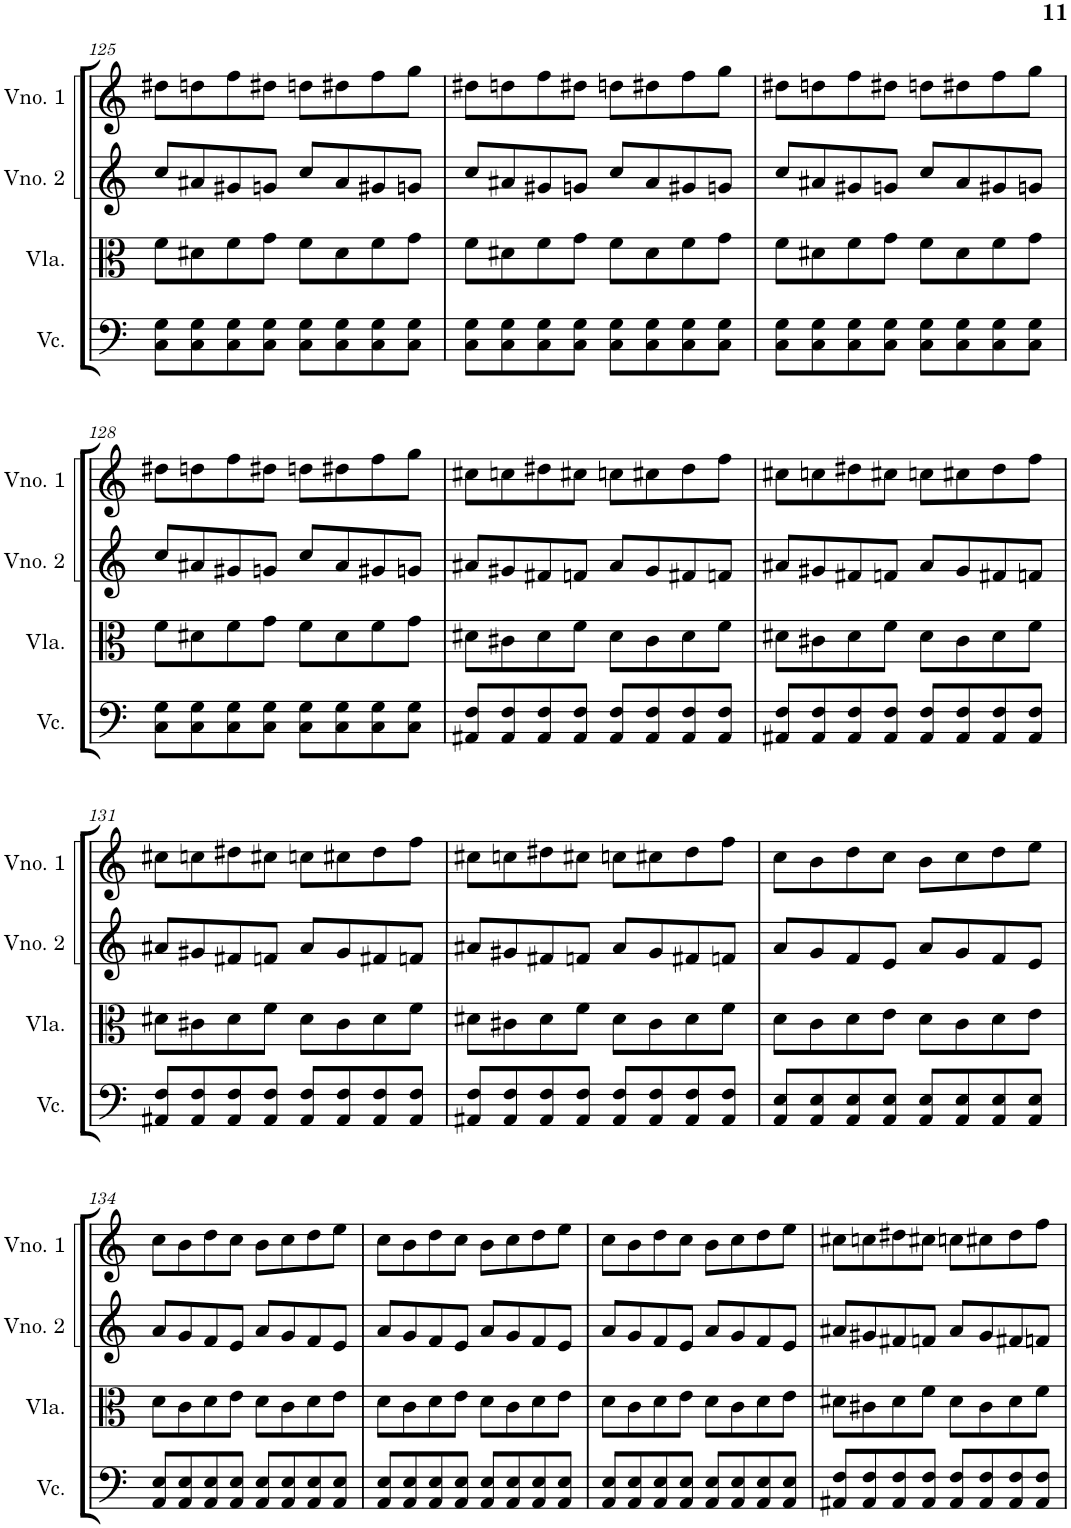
**kern	**kern	**kern	**kern
*part4	*part3	*part2	*part1
*staff4	*staff3	*staff2	*staff1
*I"Violoncelo	*I"Viola	*I"Violino 2	*I"Violino 1
*I'Vc.	*I'Vla.	*I'Vno. 2	*I'Vno. 1
!!LO:PB:g=z
*clefF4	*clefC3	*clefG2	*clefG2
*k[]	*k[]	*k[]	*k[]
*M4/4	*M4/4	*M4/4	*M4/4
=125	=125	=125	=125
8C\ 8G\L	8f\L	8cc/L	8dd#X\L
8C\ 8G\	8d#X\	8a#X/	8ddn\
8C\ 8G\	8f\	8g#X/	8ff\
8C\ 8G\J	8g\J	8gn/J	8dd#X\J
8C\ 8G\L	8f\L	8cc/L	8ddn\L
8C\ 8G\	8d#\	8a#/	8dd#X\
8C\ 8G\	8f\	8g#X/	8ff\
8C\ 8G\J	8g\J	8gn/J	8gg\J
=126	=126	=126	=126
8C\ 8G\L	8f\L	8cc/L	8dd#X\L
8C\ 8G\	8d#X\	8a#X/	8ddn\
8C\ 8G\	8f\	8g#X/	8ff\
8C\ 8G\J	8g\J	8gn/J	8dd#X\J
8C\ 8G\L	8f\L	8cc/L	8ddn\L
8C\ 8G\	8d#\	8a#/	8dd#X\
8C\ 8G\	8f\	8g#X/	8ff\
8C\ 8G\J	8g\J	8gn/J	8gg\J
=127	=127	=127	=127
8C\ 8G\L	8f\L	8cc/L	8dd#X\L
8C\ 8G\	8d#X\	8a#X/	8ddn\
8C\ 8G\	8f\	8g#X/	8ff\
8C\ 8G\J	8g\J	8gn/J	8dd#X\J
8C\ 8G\L	8f\L	8cc/L	8ddn\L
8C\ 8G\	8d#\	8a#/	8dd#X\
8C\ 8G\	8f\	8g#X/	8ff\
8C\ 8G\J	8g\J	8gn/J	8gg\J
!!LO:LB:g=z
=128	=128	=128	=128
8C\ 8G\L	8f\L	8cc/L	8dd#X\L
8C\ 8G\	8d#X\	8a#X/	8ddn\
8C\ 8G\	8f\	8g#X/	8ff\
8C\ 8G\J	8g\J	8gn/J	8dd#X\J
8C\ 8G\L	8f\L	8cc/L	8ddn\L
8C\ 8G\	8d#\	8a#/	8dd#X\
8C\ 8G\	8f\	8g#X/	8ff\
8C\ 8G\J	8g\J	8gn/J	8gg\J
=129	=129	=129	=129
8AA#X/ 8F/L	8d#X\L	8a#X/L	8cc#X\L
8AA#/ 8F/	8c#X\	8g#X/	8ccn\
8AA#/ 8F/	8d#\	8f#X/	8dd#X\
8AA#/ 8F/J	8f\J	8fn/J	8cc#X\J
8AA#/ 8F/L	8d#\L	8a#/L	8ccn\L
8AA#/ 8F/	8c#\	8g#/	8cc#X\
8AA#/ 8F/	8d#\	8f#X/	8dd#\
8AA#/ 8F/J	8f\J	8fn/J	8ff\J
=130	=130	=130	=130
8AA#X/ 8F/L	8d#X\L	8a#X/L	8cc#X\L
8AA#/ 8F/	8c#X\	8g#X/	8ccn\
8AA#/ 8F/	8d#\	8f#X/	8dd#X\
8AA#/ 8F/J	8f\J	8fn/J	8cc#X\J
8AA#/ 8F/L	8d#\L	8a#/L	8ccn\L
8AA#/ 8F/	8c#\	8g#/	8cc#X\
8AA#/ 8F/	8d#\	8f#X/	8dd#\
8AA#/ 8F/J	8f\J	8fn/J	8ff\J
!!LO:LB:g=z
=131	=131	=131	=131
8AA#X/ 8F/L	8d#X\L	8a#X/L	8cc#X\L
8AA#/ 8F/	8c#X\	8g#X/	8ccn\
8AA#/ 8F/	8d#\	8f#X/	8dd#X\
8AA#/ 8F/J	8f\J	8fn/J	8cc#X\J
8AA#/ 8F/L	8d#\L	8a#/L	8ccn\L
8AA#/ 8F/	8c#\	8g#/	8cc#X\
8AA#/ 8F/	8d#\	8f#X/	8dd#\
8AA#/ 8F/J	8f\J	8fn/J	8ff\J
=132	=132	=132	=132
8AA#X/ 8F/L	8d#X\L	8a#X/L	8cc#X\L
8AA#/ 8F/	8c#X\	8g#X/	8ccn\
8AA#/ 8F/	8d#\	8f#X/	8dd#X\
8AA#/ 8F/J	8f\J	8fn/J	8cc#X\J
8AA#/ 8F/L	8d#\L	8a#/L	8ccn\L
8AA#/ 8F/	8c#\	8g#/	8cc#X\
8AA#/ 8F/	8d#\	8f#X/	8dd#\
8AA#/ 8F/J	8f\J	8fn/J	8ff\J
=133	=133	=133	=133
8AA/ 8E/L	8d\L	8a/L	8cc\L
8AA/ 8E/	8c\	8g/	8b\
8AA/ 8E/	8d\	8f/	8dd\
8AA/ 8E/J	8e\J	8e/J	8cc\J
8AA/ 8E/L	8d\L	8a/L	8b\L
8AA/ 8E/	8c\	8g/	8cc\
8AA/ 8E/	8d\	8f/	8dd\
8AA/ 8E/J	8e\J	8e/J	8ee\J
!!LO:LB:g=z
=134	=134	=134	=134
8AA/ 8E/L	8d\L	8a/L	8cc\L
8AA/ 8E/	8c\	8g/	8b\
8AA/ 8E/	8d\	8f/	8dd\
8AA/ 8E/J	8e\J	8e/J	8cc\J
8AA/ 8E/L	8d\L	8a/L	8b\L
8AA/ 8E/	8c\	8g/	8cc\
8AA/ 8E/	8d\	8f/	8dd\
8AA/ 8E/J	8e\J	8e/J	8ee\J
=135	=135	=135	=135
8AA/ 8E/L	8d\L	8a/L	8cc\L
8AA/ 8E/	8c\	8g/	8b\
8AA/ 8E/	8d\	8f/	8dd\
8AA/ 8E/J	8e\J	8e/J	8cc\J
8AA/ 8E/L	8d\L	8a/L	8b\L
8AA/ 8E/	8c\	8g/	8cc\
8AA/ 8E/	8d\	8f/	8dd\
8AA/ 8E/J	8e\J	8e/J	8ee\J
=136	=136	=136	=136
8AA/ 8E/L	8d\L	8a/L	8cc\L
8AA/ 8E/	8c\	8g/	8b\
8AA/ 8E/	8d\	8f/	8dd\
8AA/ 8E/J	8e\J	8e/J	8cc\J
8AA/ 8E/L	8d\L	8a/L	8b\L
8AA/ 8E/	8c\	8g/	8cc\
8AA/ 8E/	8d\	8f/	8dd\
8AA/ 8E/J	8e\J	8e/J	8ee\J
=137	=137	=137	=137
8AA#X/ 8F/L	8d#X\L	8a#X/L	8cc#X\L
8AA#/ 8F/	8c#X\	8g#X/	8ccn\
8AA#/ 8F/	8d#\	8f#X/	8dd#X\
8AA#/ 8F/J	8f\J	8fn/J	8cc#X\J
8AA#/ 8F/L	8d#\L	8a#/L	8ccn\L
8AA#/ 8F/	8c#\	8g#/	8cc#X\
8AA#/ 8F/	8d#\	8f#X/	8dd#\
8AA#/ 8F/J	8f\J	8fn/J	8ff\J
=	=	=	=
*-	*-	*-	*-
